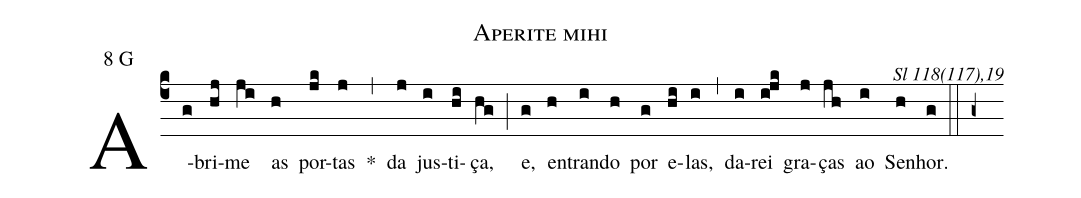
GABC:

name: Aperite mihi;
mode: 8;
mode-differentia: G;
commentary: Sl 118(117),19;
%%
(c4)

A(g)bri(hj)-me(ji) as(h) por(jk)tas(j) *(,) da(j) jus(i)ti(hi)ça,(hg) (;) e,(g) en(h)tran(i)do(h) por(g) e(hi)las,(i) (,) da(i)rei(i!jk) gra(j)ças(jh) ao(i) Se(h)nhor.(g)

(::)

(g+)
